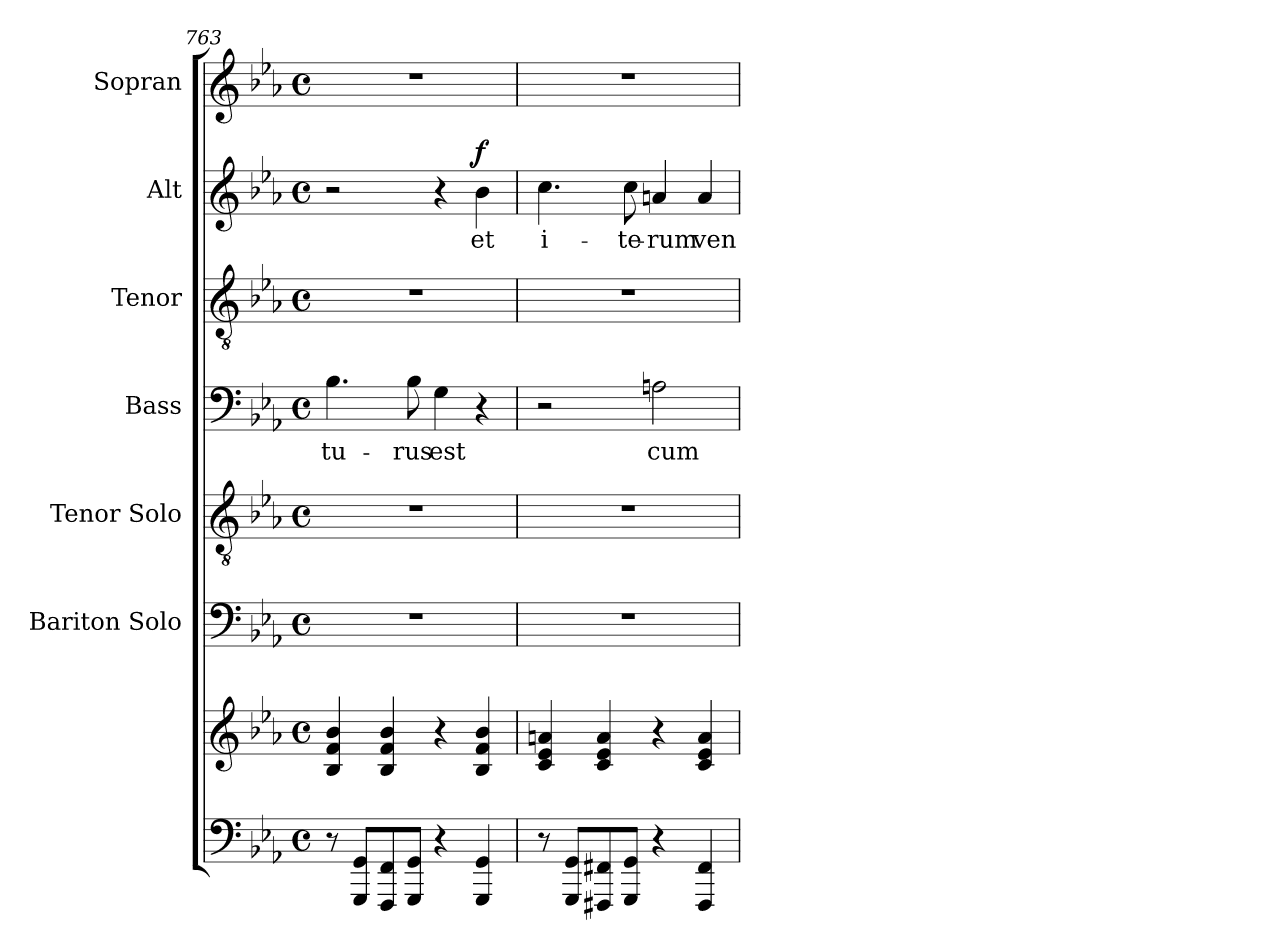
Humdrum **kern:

**kern	**kern	**kern	**kern	**kern	**text	**kern	**kern	**text	**dynam	**kern
*part7	*part7	*part6	*part5	*part4	*part4	*part3	*part2	*part2	*part2	*part1
*staff8	*staff7	*staff6	*staff5	*staff4	*staff4	*staff3	*staff2	*staff2	*staff2	*staff1
*	*	*I"Bariton Solo	*I"Tenor Solo	*I"Bass	*	*I"Tenor	*I"Alt	*	*	*I"Sopran
*	*	*	*	*I'B.	*	*I'T.	*I'A.	*	*	*I'S.
*clefF4	*clefG2	*clefF4	*clefGv2	*clefF4	*	*clefGv2	*clefG2	*	*	*clefG2
*k[b-e-a-]	*k[b-e-a-]	*k[b-e-a-]	*k[b-e-a-]	*k[b-e-a-]	*	*k[b-e-a-]	*k[b-e-a-]	*	*	*k[b-e-a-]
*E-:	*E-:	*E-:	*E-:	*E-:	*	*E-:	*E-:	*	*	*E-:
*M4/4	*M4/4	*M4/4	*M4/4	*M4/4	*	*M4/4	*M4/4	*	*	*M4/4
*met(c)	*met(c)	*met(c)	*met(c)	*met(c)	*	*met(c)	*met(c)	*	*	*met(c)
=763	=763	=763	=763	=763	=763	=763	=763	=763	=763	=763
!	!	!	!	!	!LO:LY:b	!	!	!	!	!
8r	4B-/ 4f/ 4b-/	1r	1r	4.B-\	-tu-	1r	2r	.	.	1r
8GGG/ 8GG/L	.	.	.	.	.	.	.	.	.	.
8FFF/ 8FF/	4B-/ 4f/ 4b-/	.	.	.	.	.	.	.	.	.
!	!	!	!	!	!LO:LY:b	!	!	!	!	!
8GGG/ 8GG/J	.	.	.	8B-\	-rus	.	.	.	.	.
!	!	!	!	!	!LO:LY:b	!	!	!	!	!
4r	4r	.	.	4G\	est	.	4r	.	.	.
!	!	!	!	!	!	!	!	!LO:LY:b	!LO:DY:a	!
4GGG/ 4GG/	4B-/ 4f/ 4b-/	.	.	4r	.	.	4b-\	et	f	.
=764	=764	=764	=764	=764	=764	=764	=764	=764	=764	=764
!	!	!	!	!	!	!	!	!LO:LY:b	!	!
8r	4c/ 4e-/ 4an/	1r	1r	2r	.	1r	4.cc\	i-	.	1r
8GGG/ 8GG/L	.	.	.	.	.	.	.	.	.	.
8FFF#X/ 8FF#X/	4c/ 4e-/ 4a/	.	.	.	.	.	.	.	.	.
!	!	!	!	!	!	!	!	!LO:LY:b	!	!
8GGG/ 8GG/J	.	.	.	.	.	.	8cc\	-te-	.	.
!	!	!	!	!	!LO:LY:b	!	!	!LO:LY:b	!	!
4r	4r	.	.	2An\	cum	.	4an/	-rum	.	.
!	!	!	!	!	!	!	!	!LO:LY:b	!	!
4FFF#/ 4FF#/	4c/ 4e-/ 4a/	.	.	.	.	.	4a/	ven-	.	.
=	=	=	=	=	=	=	=	=	=	=
*-	*-	*-	*-	*-	*-	*-	*-	*-	*-	*-
